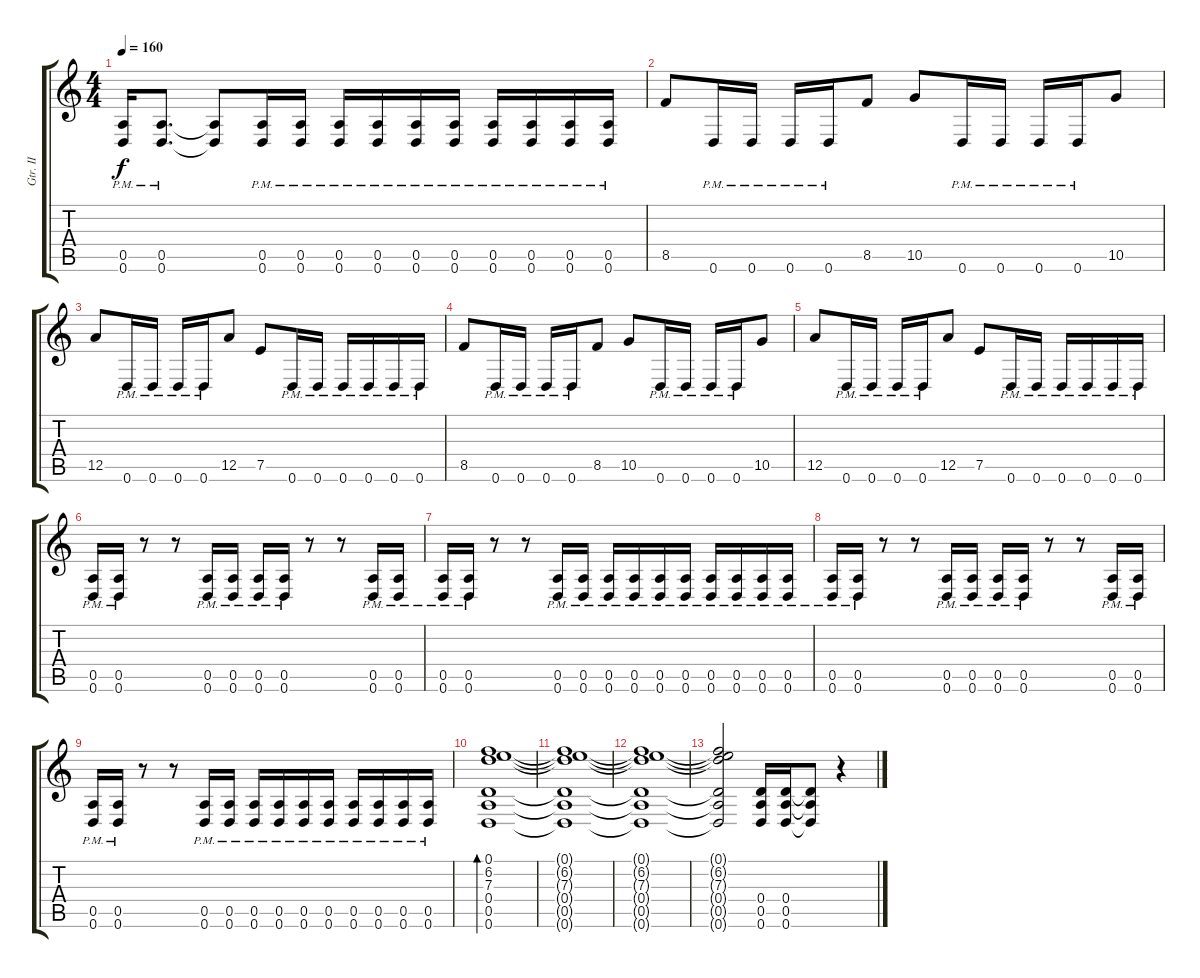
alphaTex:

\track ("Gtr. II" "Gtr. II") {instrument distortionguitar}
\staff {score tabs}
\tuning (E4 B3 G3 D3 A2 D2) {hide}
\ts (4 4)
\tempo 160
\clef g2
\ks c
(0.5{pm} 0.6{pm}).16{dy f} (0.5{pm} 0.6{pm}).8{d} (0.5{t} 0.6{t}).8 (0.5{pm} 0.6{pm}).16 (0.5{pm} 0.6{pm}).16 (0.5{pm} 0.6{pm}).16 (0.5{pm} 0.6{pm}).16 (0.5{pm} 0.6{pm}).16 (0.5{pm} 0.6{pm}).16 (0.5{pm} 0.6{pm}).16 (0.5{pm} 0.6{pm}).16 (0.5{pm} 0.6{pm}).16 (0.5{pm} 0.6{pm}).16 |
8.5.8 0.6{pm}.16 0.6{pm}.16 0.6{pm}.16 0.6{pm}.16 8.5.8 10.5.8 0.6{pm}.16 0.6{pm}.16 0.6{pm}.16 0.6{pm}.16 10.5.8 |
12.5.8 0.6{pm}.16 0.6{pm}.16 0.6{pm}.16 0.6{pm}.16 12.5.8 7.5.8 0.6{pm}.16 0.6{pm}.16 0.6{pm}.16 0.6{pm}.16 0.6{pm}.16 0.6{pm}.16 |
8.5.8 0.6{pm}.16 0.6{pm}.16 0.6{pm}.16 0.6{pm}.16 8.5.8 10.5.8 0.6{pm}.16 0.6{pm}.16 0.6{pm}.16 0.6{pm}.16 10.5.8 |
12.5.8 0.6{pm}.16 0.6{pm}.16 0.6{pm}.16 0.6{pm}.16 12.5.8 7.5.8 0.6{pm}.16 0.6{pm}.16 0.6{pm}.16 0.6{pm}.16 0.6{pm}.16 0.6{pm}.16 |
(0.5{pm} 0.6{pm}).16 (0.5{pm} 0.6{pm}).16 r.8 r.8 (0.5{pm} 0.6{pm}).16 (0.5{pm} 0.6{pm}).16 (0.5{pm} 0.6{pm}).16 (0.5{pm} 0.6{pm}).16 r.8 r.8 (0.5{pm} 0.6{pm}).16 (0.5{pm} 0.6{pm}).16 |
(0.5{pm} 0.6{pm}).16 (0.5{pm} 0.6{pm}).16 r.8 r.8 (0.5{pm} 0.6{pm}).16 (0.5{pm} 0.6{pm}).16 (0.5{pm} 0.6{pm}).16 (0.5{pm} 0.6{pm}).16 (0.5{pm} 0.6{pm}).16 (0.5{pm} 0.6{pm}).16 (0.5{pm} 0.6{pm}).16 (0.5{pm} 0.6{pm}).16 (0.5{pm} 0.6{pm}).16 (0.5{pm} 0.6{pm}).16 |
(0.5{pm} 0.6{pm}).16 (0.5{pm} 0.6{pm}).16 r.8 r.8 (0.5{pm} 0.6{pm}).16 (0.5{pm} 0.6{pm}).16 (0.5{pm} 0.6{pm}).16 (0.5{pm} 0.6{pm}).16 r.8 r.8 (0.5{pm} 0.6{pm}).16 (0.5{pm} 0.6{pm}).16 |
(0.5{pm} 0.6{pm}).16 (0.5{pm} 0.6{pm}).16 r.8 r.8 (0.5{pm} 0.6{pm}).16 (0.5{pm} 0.6{pm}).16 (0.5{pm} 0.6{pm}).16 (0.5{pm} 0.6{pm}).16 (0.5{pm} 0.6{pm}).16 (0.5{pm} 0.6{pm}).16 (0.5{pm} 0.6{pm}).16 (0.5{pm} 0.6{pm}).16 (0.5{pm} 0.6{pm}).16 (0.5{pm} 0.6{pm}).16 |
(0.1 6.2 7.3 0.4 0.5 0.6).1{bd 120} |
(0.1{t} 6.2{t} 7.3{t} 0.4{t} 0.5{t} 0.6{t}).1 |
(0.1{t} 6.2{t} 7.3{t} 0.4{t} 0.5{t} 0.6{t}).1 |
(0.1{t} 6.2{t} 7.3{t} 0.4{t} 0.5{t} 0.6{t}).2 (0.4 0.5 0.6).16 (0.4 0.5 0.6).16 (0.4{t} 0.5{t} 0.6{t}).8 r.4
